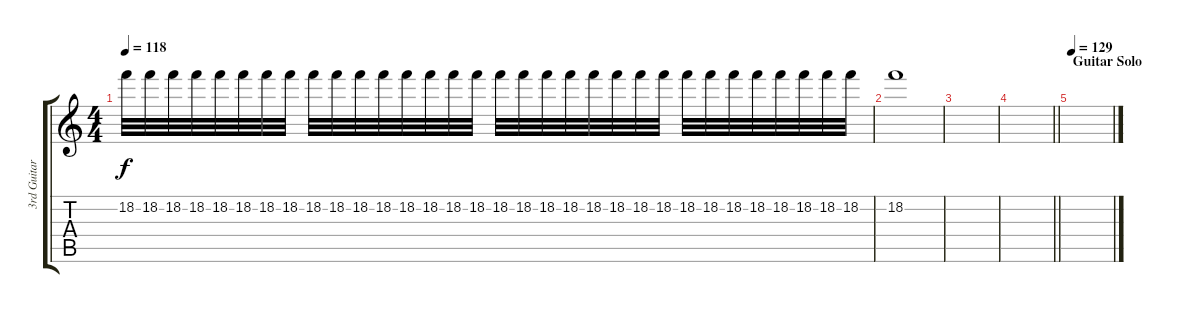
\track ("3rd Guitar" "3rd Guitar") {instrument overdrivenguitar}
\staff {score tabs}
\tuning (E4 B3 G3 D3 A2 E2) {hide}
\ts (4 4)
\tempo 118
\clef g2
\ks c
18.2.32{dy f} 18.2.32 18.2.32 18.2.32 18.2.32 18.2.32 18.2.32 18.2.32 18.2.32 18.2.32 18.2.32 18.2.32 18.2.32 18.2.32 18.2.32 18.2.32 18.2.32 18.2.32 18.2.32 18.2.32 18.2.32 18.2.32 18.2.32 18.2.32 18.2.32 18.2.32 18.2.32 18.2.32 18.2.32 18.2.32 18.2.32 18.2.32 |
18.2.1 |
|
\barLineRight lightlight
|
\section ("" "Guitar Solo")
\tempo 129
